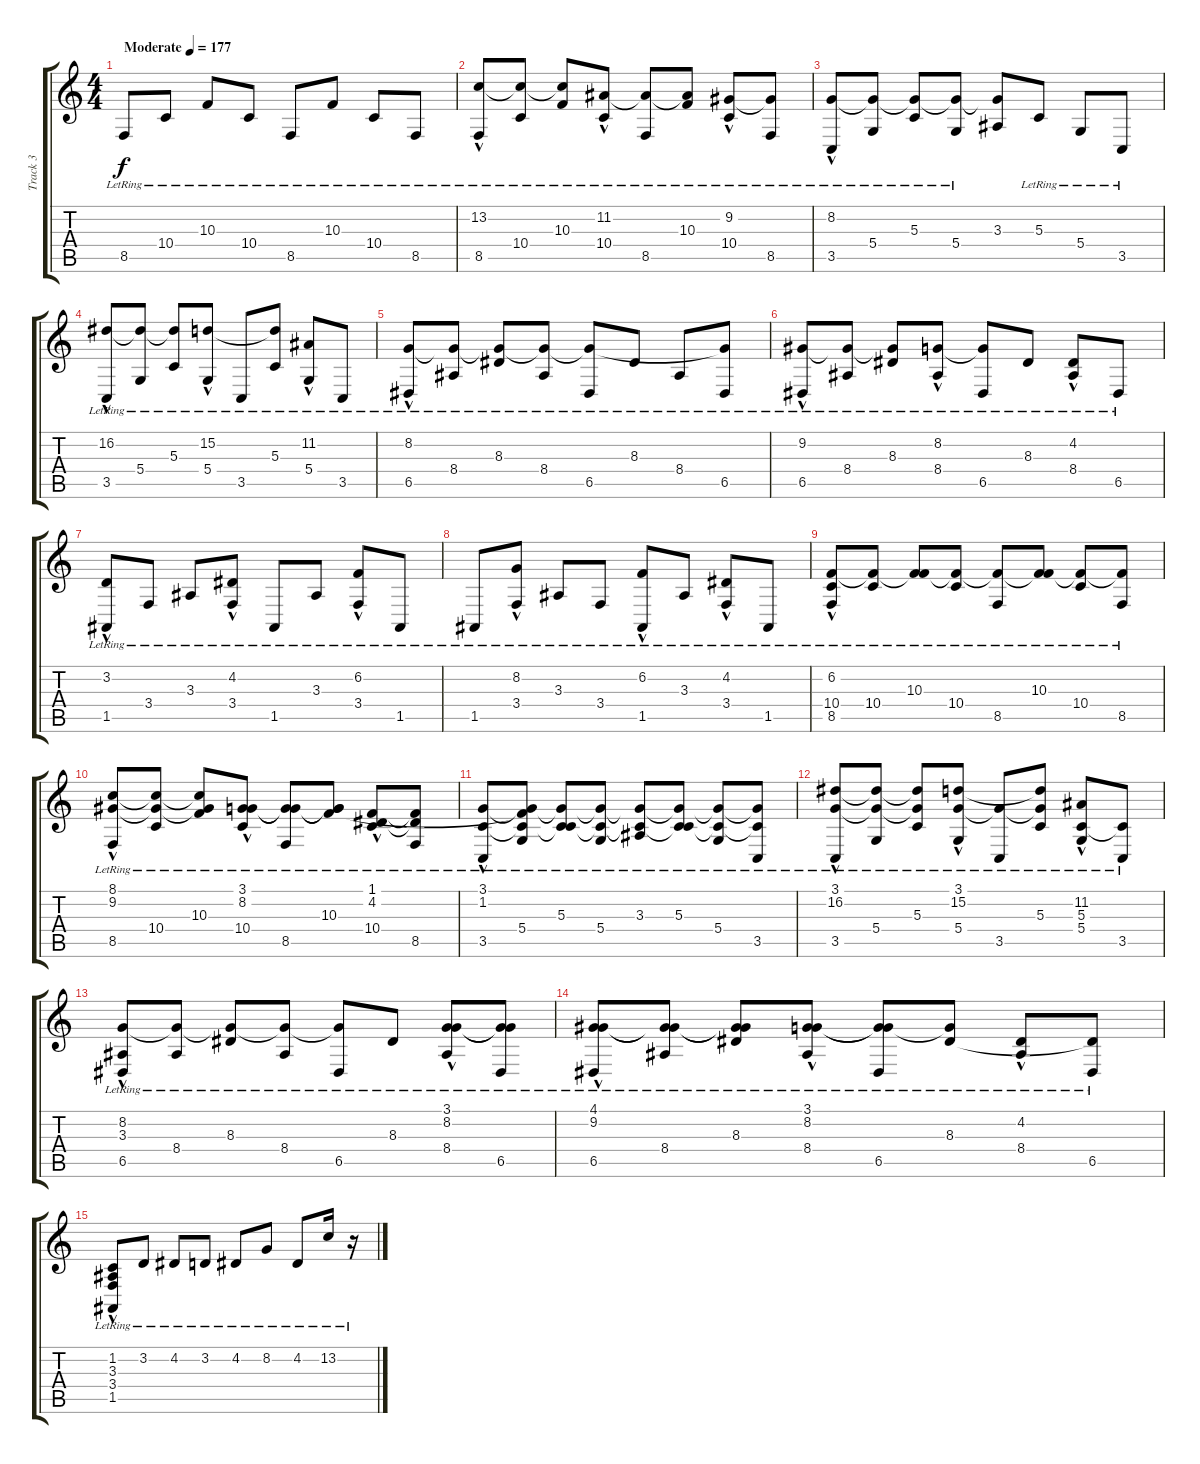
\track ("Track 3" "Track 3") {instrument electricgrandpiano}
\staff {score tabs}
\tuning (E4 B3 G3 D3 A2 E2) {hide}
\ts (4 4)
\tempo (177 "Moderate")
\clef g2
\ks c
8.5{lr}.8{dy f instrument electricgrandpiano} 10.4{lr}.8 10.3{lr}.8 10.4{lr}.8 8.5{lr}.8 10.3{lr}.8 10.4{lr}.8 8.5{lr}.8 |
(13.2{hac lr} 8.5{lr}).8 (13.2{t} 10.4{lr}).8 (13.2{t} 10.3{lr}).8 (11.2{hac lr} 10.4{lr}).8 (11.2{t} 8.5{lr}).8 (11.2{t} 10.3{lr}).8 (9.2{hac lr} 10.4{lr}).8 (9.2{t} 8.5{lr}).8 |
(8.2{hac lr} 3.5{lr}).8 (8.2{t} 5.4{lr}).8 (8.2{t} 5.3{lr}).8 (8.2{t} 5.4{lr}).8 (8.2{t} 3.3).8 5.3{lr}.8 5.4{lr}.8 3.5{lr}.8 |
(16.2{hac lr} 3.5{lr}).8 (16.2{t} 5.4{lr}).8 (16.2{t} 5.3{lr}).8 (15.2{hac lr} 5.4{lr}).8 3.5{lr}.8 (15.2{t} 5.3{lr}).8 (11.2{hac lr} 5.4{lr}).8 3.5{lr}.8 |
(8.2{hac lr} 6.5{lr}).8 (8.2{t} 8.4{lr}).8 (8.2{t} 8.3{lr}).8 (8.2{t} 8.4{lr}).8 (8.2{t} 6.5{lr}).8 8.3{lr}.8 8.4{lr}.8 (8.2{t} 6.5{lr}).8 |
(9.2{hac lr} 6.5{lr}).8 (9.2{t} 8.4{lr}).8 (9.2{t} 8.3{lr}).8 (8.2{hac lr} 8.4{lr}).8 (8.2{t} 6.5{lr}).8 8.3{lr}.8 (4.2{hac lr} 8.4{lr}).8 6.5{lr}.8 |
(3.2{hac lr} 1.5{lr}).8 3.4{lr}.8 3.3{lr}.8 (4.2{hac lr} 3.4{lr}).8 1.5{lr}.8 3.3{lr}.8 (6.2{hac lr} 3.4{lr}).8 1.5{lr}.8 |
1.5{lr}.8 (8.2{hac lr} 3.4{lr}).8 3.3{lr}.8 3.4{lr}.8 (6.2{hac lr} 1.5{lr}).8 3.3{lr}.8 (4.2{hac lr} 3.4{lr}).8 1.5{lr}.8 |
(6.2{hac lr} 10.4{lr} 8.5{lr}).8 (6.2{t} 10.4{lr}).8 (6.2{t} 10.3{lr}).8 (6.2{t} 10.4{lr}).8 (6.2{t} 8.5{lr}).8 (6.2{t} 10.3{lr}).8{instrument acousticgrandpiano} (6.2{t} 10.4{lr}).8 (6.2{t} 8.5{lr}).8 |
(8.1{hac lr} 9.2{hac lr} 8.5{lr}).8 (8.1{t} 9.2{t} 10.4{lr}).8 (8.1{t} 9.2{t} 10.3{lr}).8 (3.1{hac lr} 8.2{hac lr} 10.4{lr}).8 (3.1{t} 8.2{t} 8.5{lr}).8 (3.1{t} 8.2{t} 10.3{lr}).8 (1.1{hac lr} 4.2{hac lr} 10.4{lr}).8 (1.1{t} 4.2{t} 8.5{lr}).8 |
(3.1{hac lr} 1.2{hac lr} 3.5{lr}).8 (3.1{t} 1.2{t} 10.3{t} 5.4{lr}).8 (3.1{t} 1.2{t} 5.3{lr}).8 (3.1{t} 1.2{t} 5.4{lr}).8 (3.1{t} 1.2{t} 3.3{lr}).8 (3.1{t} 1.2{t} 5.3{lr}).8 (3.1{t} 1.2{t} 5.4{lr}).8 (3.1{t} 1.2{t} 3.5{lr}).8 |
(3.1{hac lr} 16.2{lr} 3.5{lr}).8 (3.1{t} 16.2{t} 5.4{lr}).8 (3.1{t} 16.2{t} 5.3{lr}).8 (3.1{hac lr} 15.2{hac lr} 5.4{lr}).8 (3.1{t} 3.5{lr}).8 (3.1{t} 15.2{t} 5.3{lr}).8 (11.2{hac lr} 5.3{hac lr} 5.4{lr}).8 (5.3{t} 3.5{lr}).8 |
(8.2{hac lr} 3.3{hac lr} 6.5{lr}).8 (8.2{t} 8.4{lr}).8 (8.2{t} 8.3{lr}).8 (8.2{t} 8.4{lr}).8 (8.2{t} 6.5{lr}).8 8.3{lr}.8 (3.1{hac lr} 8.2{hac lr} 8.4{lr}).8 (3.1{t} 8.2{t} 6.5{lr}).8 |
(4.1{hac lr} 9.2{hac lr} 6.5{lr}).8 (4.1{t} 9.2{t} 8.4{lr}).8 (4.1{t} 9.2{t} 8.3{lr}).8 (3.1{hac lr} 8.2{hac lr} 8.4{lr}).8 (3.1{t} 8.2{t} 6.5{lr}).8 (3.1{t} 8.3{lr}).8 (4.2{hac lr} 8.4{lr}).8 (8.3{t} 6.5{lr}).8 |
(1.2{hac lr} 3.3{hac lr} 3.4{hac lr} 1.5{hac lr}).8 3.2{lr}.8 4.2{lr}.8 3.2{lr}.8 4.2{lr}.8 8.2{lr}.8 4.2{lr}.8 13.2{lr}.16 r.16
